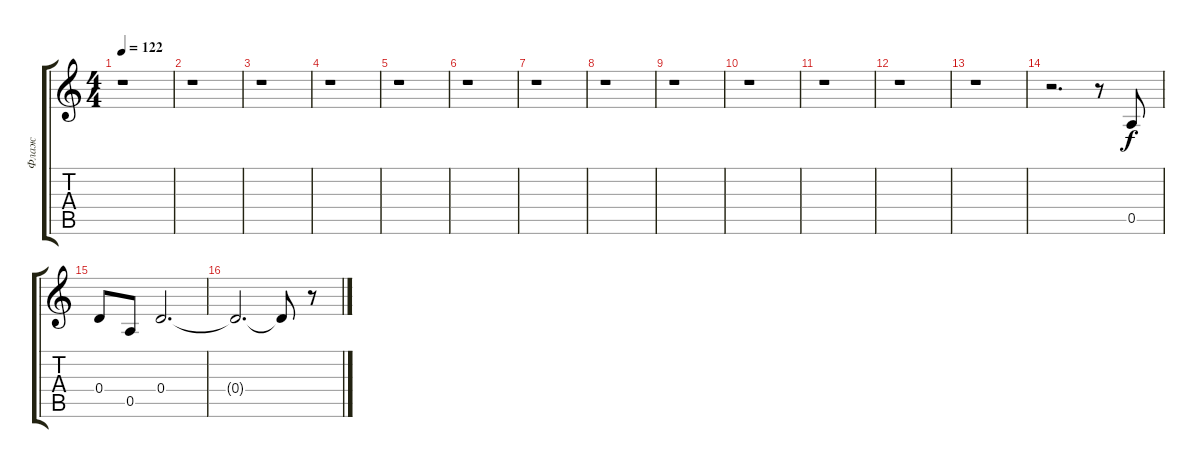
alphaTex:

\track ("Флаж" "Флаж") {instrument guitarharmonics}
\staff {score tabs}
\tuning (E4 B3 G3 D3 A2 E2) {hide}
\ts (4 4)
\tempo 122
\clef g2
\ks c
r.1{dy f} |
r.1 |
r.1 |
r.1 |
r.1 |
r.1 |
r.1 |
r.1 |
r.1 |
r.1 |
r.1 |
r.1 |
r.1 |
r.2{d} r.8 0.5.8 |
0.4.8 0.5.8 0.4.2{d} |
0.4{t}.2{d} 0.4{t}.8 r.8
